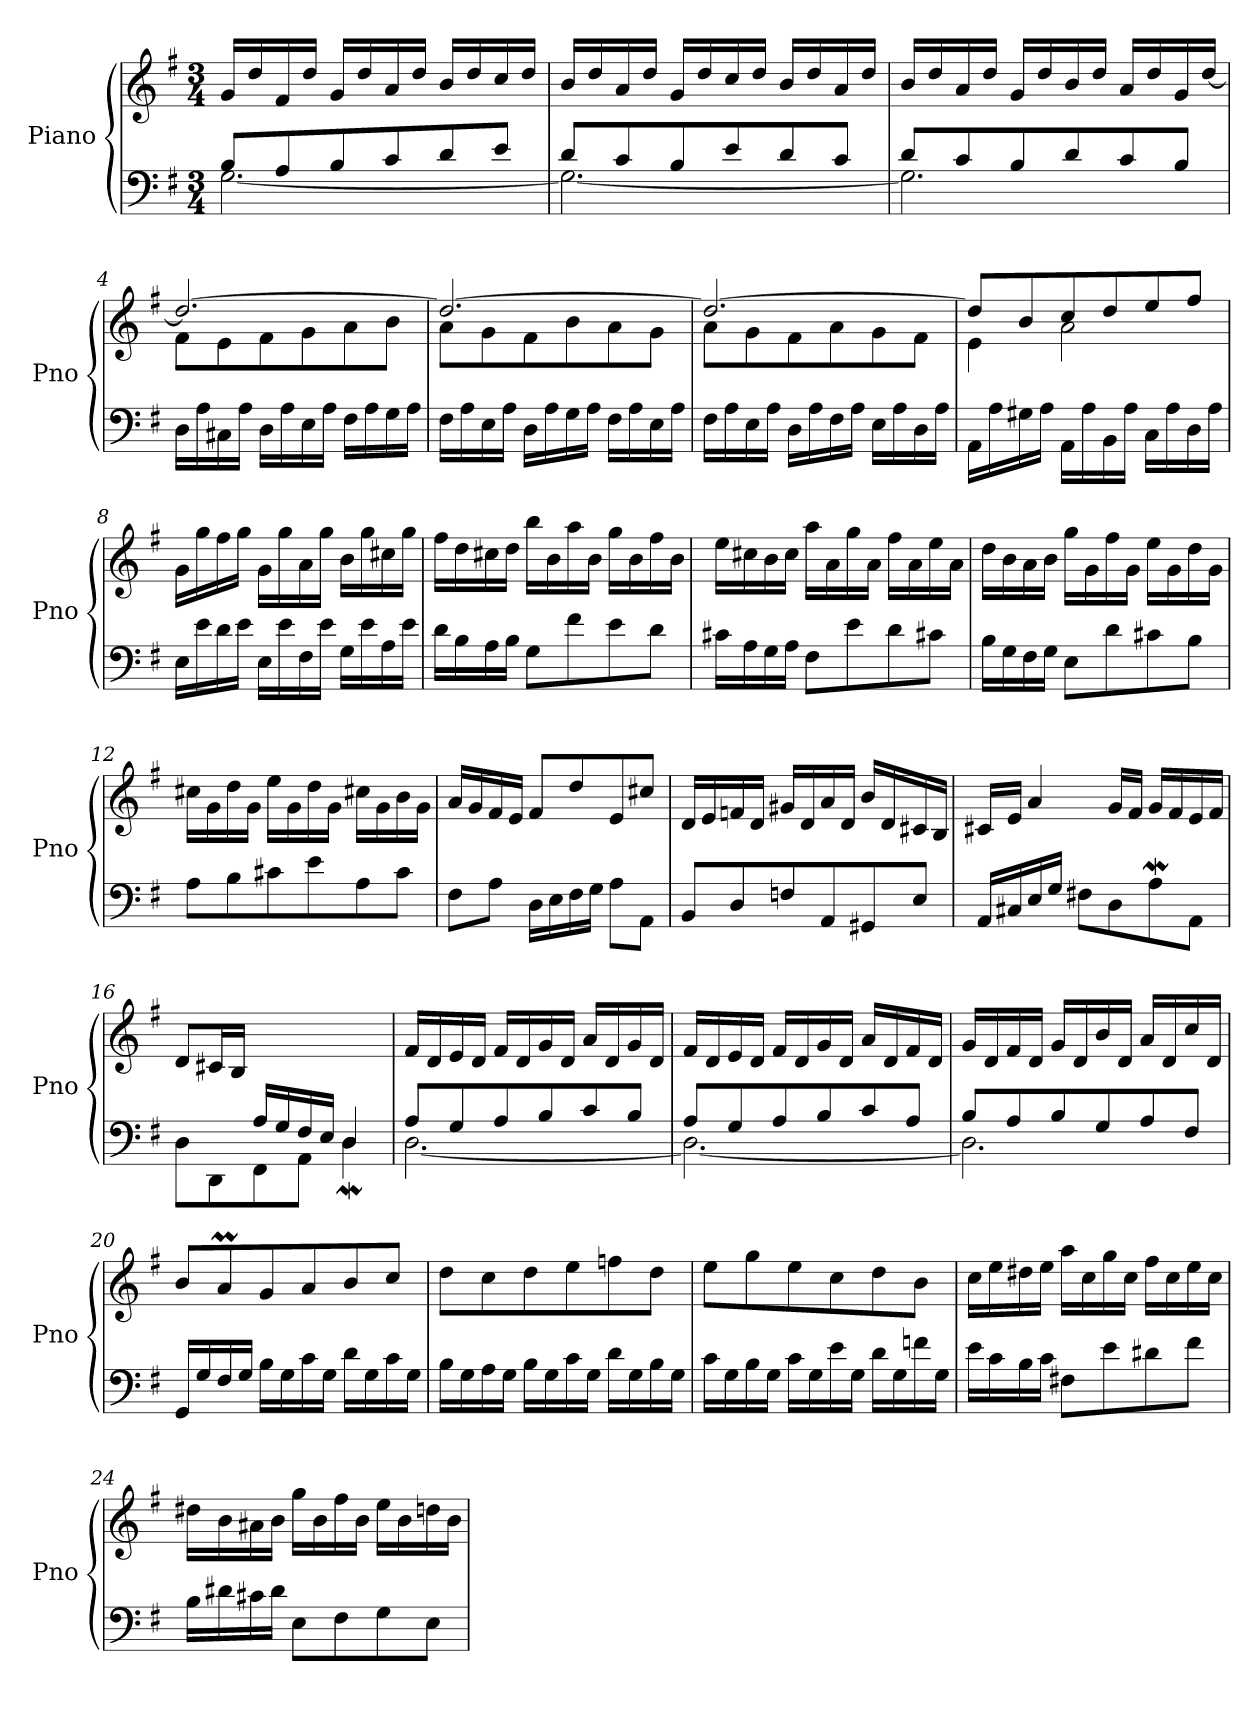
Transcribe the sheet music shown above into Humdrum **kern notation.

**kern	**kern
*part1	*part1
*staff2	*staff1
*I"Piano	*
*I'Pno	*
*clefF4	*clefG2
*k[f#]	*k[f#]
*M3/4	*M3/4
=1	=1
*^	*
8B/L	[2.G\	16g/LL
.	.	16dd/
8A/	.	16f#/
.	.	16dd/JJ
8B/	.	16g/LL
.	.	16dd/
8c/	.	16a/
.	.	16dd/JJ
8d/	.	16b/LL
.	.	16dd/
8e/J	.	16cc/
.	.	16dd/JJ
=2	=2	=2
8d/L	2.G\_	16b/LL
.	.	16dd/
8c/	.	16a/
.	.	16dd/JJ
8B/	.	16g/LL
.	.	16dd/
8e/	.	16cc/
.	.	16dd/JJ
8d/	.	16b/LL
.	.	16dd/
8c/J	.	16a/
.	.	16dd/JJ
=3	=3	=3
8d/L	2.G\]	16b/LL
.	.	16dd/
8c/	.	16a/
.	.	16dd/JJ
8B/	.	16g/LL
.	.	16dd/
8d/	.	16b/
.	.	16dd/JJ
8c/	.	16a/LL
.	.	16dd/
8B/J	.	16g/
.	.	[16dd/JJ
*v	*v	*
=4	=4
*	*^
16D\LL	2.dd/_	8f#\L
16A\	.	.
16C#X\	.	8e\
16A\JJ	.	.
16D\LL	.	8f#\
16A\	.	.
16E\	.	8g\
16A\JJ	.	.
16F#\LL	.	8a\
16A\	.	.
16G\	.	8b\J
16A\JJ	.	.
!!LO:LB:g=z	!!
=5	=5	=5
16F#\LL	2.dd/_	8a\L
16A\	.	.
16E\	.	8g\
16A\JJ	.	.
16D\LL	.	8f#\
16A\	.	.
16G\	.	8b\
16A\JJ	.	.
16F#\LL	.	8a\
16A\	.	.
16E\	.	8g\J
16A\JJ	.	.
=6	=6	=6
16F#\LL	2.dd/_	8a\L
16A\	.	.
16E\	.	8g\
16A\JJ	.	.
16D\LL	.	8f#\
16A\	.	.
16F#\	.	8a\
16A\JJ	.	.
16E\LL	.	8g\
16A\	.	.
16D\	.	8f#\J
16A\JJ	.	.
=7	=7	=7
16AA\LL	8dd/L]	4e\
16A\	.	.
16G#X\	8b/	.
16A\JJ	.	.
16AA\LL	8cc/	2a\
16A\	.	.
16BB\	8dd/	.
16A\JJ	.	.
16C\LL	8ee/	.
16A\	.	.
16D\	8ff#/J	.
16A\JJ	.	.
*	*v	*v
=8	=8
16E\LL	16g\LL
16e\	16gg\
16d\	16ff#\
16e\JJ	16gg\JJ
16E\LL	16g\LL
16e\	16gg\
16F#\	16a\
16e\JJ	16gg\JJ
16G\LL	16b\LL
16e\	16gg\
16A\	16cc#X\
16e\JJ	16gg\JJ
!!LO:LB:g=z
=9	=9
16d\LL	16ff#\LL
16B\	16dd\
16A\	16cc#X\
16B\JJ	16dd\JJ
8G\L	16bb\LL
.	16b\
8f#\	16aa\
.	16b\JJ
8e\	16gg\LL
.	16b\
8d\J	16ff#\
.	16b\JJ
=10	=10
16c#X\LL	16ee\LL
16A\	16cc#X\
16G\	16b\
16A\JJ	16cc#\JJ
8F#\L	16aa\LL
.	16a\
8e\	16gg\
.	16a\JJ
8d\	16ff#\LL
.	16a\
8c#X\J	16ee\
.	16a\JJ
=11	=11
16B\LL	16dd\LL
16G\	16b\
16F#\	16a\
16G\JJ	16b\JJ
8E\L	16gg\LL
.	16g\
8d\	16ff#\
.	16g\JJ
8c#X\	16ee\LL
.	16g\
8B\J	16dd\
.	16g\JJ
=12	=12
8A\L	16cc#X\LL
.	16g\
8B\	16dd\
.	16g\JJ
8c#X\	16ee\LL
.	16g\
8e\	16dd\
.	16g\JJ
8A\	16cc#X\LL
.	16g\
8c#\J	16b\
.	16g\JJ
!!LO:LB:g=z
=13	=13
8F#\L	16a/LL
.	16g/
8A\J	16f#/
.	16e/JJ
16D\LL	8f#/L
16E\	.
16F#\	8dd/
16G\JJ	.
8A\L	8e/
8AA\J	8cc#X/J
=14	=14
8BB/L	16d/LL
.	16e/
8D/	16fn/
.	16d/JJ
8Fn/	16g#X/LL
.	16d/
8AA/	16a/
.	16d/JJ
8GG#X/	16b/LL
.	16d/
8E/J	16c#X/
.	16B/JJ
=15	=15
16AA/LL	16c#X/LL
16C#X/	16e/JJ
16E/	4a/
16G/JJ	.
8F#X\L	.
8D\	16g/LL
.	16f#/JJ
8AW\	16g/LL
.	16f#/
8AA\J	16e/
.	16f#/JJ
=16	=16
*^	*
4ryy	8D\L	8d/L
.	8DD\	16c#X/L
.	.	16B/JJ
16A/LL	8FF#\	2ryy
16G/	.	.
16F#/	8AA\J	.
16E/JJ	.	.
4D/	4DW\	.
!!LO:PB:g=z
=17	=17	=17
8A/L	[2.D\	16f#/LL
.	.	16d/
8G/	.	16e/
.	.	16d/JJ
8A/	.	16f#/LL
.	.	16d/
8B/	.	16g/
.	.	16d/JJ
8c/	.	16a/LL
.	.	16d/
8B/J	.	16g/
.	.	16d/JJ
=18	=18	=18
8A/L	2.D\_	16f#/LL
.	.	16d/
8G/	.	16e/
.	.	16d/JJ
8A/	.	16f#/LL
.	.	16d/
8B/	.	16g/
.	.	16d/JJ
8c/	.	16a/LL
.	.	16d/
8A/J	.	16f#/
.	.	16d/JJ
=19	=19	=19
8B/L	2.D\]	16g/LL
.	.	16d/
8A/	.	16f#/
.	.	16d/JJ
8B/	.	16g/LL
.	.	16d/
8G/	.	16b/
.	.	16d/JJ
8A/	.	16a/LL
.	.	16d/
8F#/J	.	16cc/
.	.	16d/JJ
*v	*v	*
=20	=20
16GG/LL	8b/L
16G/	.
16F#/	8aM/
16G/JJ	.
16B\LL	8g/
16G\	.
16c\	8a/
16G\JJ	.
16d\LL	8b/
16G\	.
16c\	8cc/J
16G\JJ	.
!!LO:LB:g=z
=21	=21
16B\LL	8dd\L
16G\	.
16A\	8cc\
16G\JJ	.
16B\LL	8dd\
16G\	.
16c\	8ee\
16G\JJ	.
16d\LL	8ffn\
16G\	.
16B\	8dd\J
16G\JJ	.
=22	=22
16c\LL	8ee\L
16G\	.
16B\	8gg\
16G\JJ	.
16c\LL	8ee\
16G\	.
16e\	8cc\
16G\JJ	.
16d\LL	8dd\
16G\	.
16fn\	8b\J
16G\JJ	.
=23	=23
16e\LL	16cc\LL
16c\	16ee\
16B\	16dd#X\
16c\JJ	16ee\JJ
8F#X\L	16aa\LL
.	16cc\
8e\	16gg\
.	16cc\JJ
8d#X\	16ff#\LL
.	16cc\
8f#\J	16ee\
.	16cc\JJ
=24	=24
16B\LL	16dd#X\LL
16d#X\	16b\
16c#X\	16a#X\
16d#\JJ	16b\JJ
8E\L	16gg\LL
.	16b\
8F#\	16ff#\
.	16b\JJ
8G\	16ee\LL
.	16b\
8E\J	16ddn\
.	16b\JJ
=	=
*-	*-
